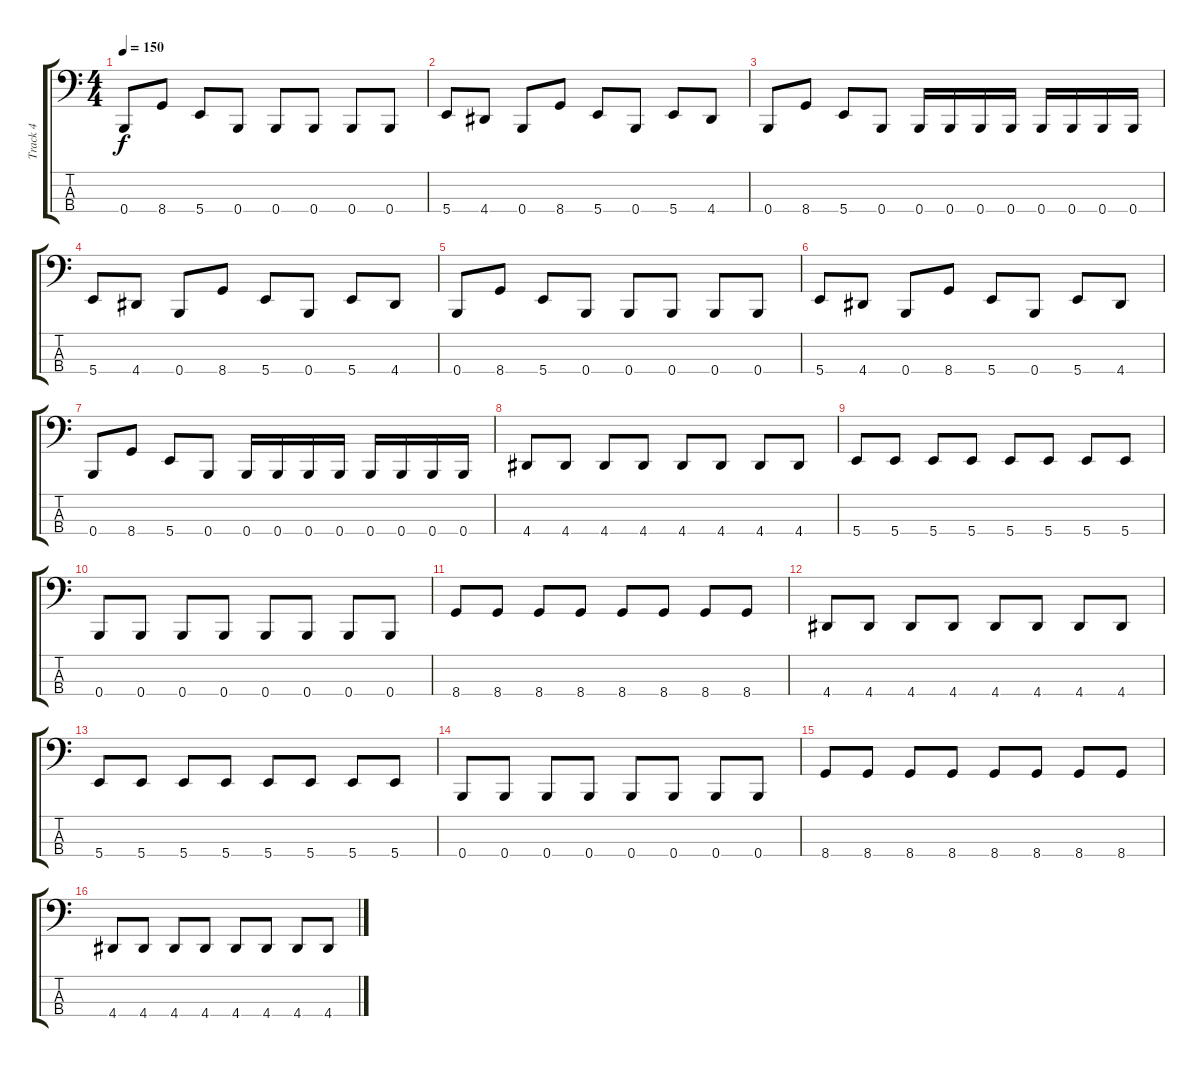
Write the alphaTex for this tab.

\track ("Track 4" "Track 4") {instrument electricbasspick}
\staff {score tabs}
\tuning (E2 B1 Gb1 B0) {hide}
\ts (4 4)
\tempo 150
\clef f4
\ks c
0.4.8{dy f} 8.4.8 5.4.8 0.4.8 0.4.8 0.4.8 0.4.8 0.4.8 |
5.4.8 4.4.8 0.4.8 8.4.8 5.4.8 0.4.8 5.4.8 4.4.8 |
0.4.8 8.4.8 5.4.8 0.4.8 0.4.16 0.4.16 0.4.16 0.4.16 0.4.16 0.4.16 0.4.16 0.4.16 |
5.4.8 4.4.8 0.4.8 8.4.8 5.4.8 0.4.8 5.4.8 4.4.8 |
0.4.8 8.4.8 5.4.8 0.4.8 0.4.8 0.4.8 0.4.8 0.4.8 |
5.4.8 4.4.8 0.4.8 8.4.8 5.4.8 0.4.8 5.4.8 4.4.8 |
0.4.8 8.4.8 5.4.8 0.4.8 0.4.16 0.4.16 0.4.16 0.4.16 0.4.16 0.4.16 0.4.16 0.4.16 |
4.4.8 4.4.8 4.4.8 4.4.8 4.4.8 4.4.8 4.4.8 4.4.8 |
5.4.8 5.4.8 5.4.8 5.4.8 5.4.8 5.4.8 5.4.8 5.4.8 |
0.4.8 0.4.8 0.4.8 0.4.8 0.4.8 0.4.8 0.4.8 0.4.8 |
8.4.8 8.4.8 8.4.8 8.4.8 8.4.8 8.4.8 8.4.8 8.4.8 |
4.4.8 4.4.8 4.4.8 4.4.8 4.4.8 4.4.8 4.4.8 4.4.8 |
5.4.8 5.4.8 5.4.8 5.4.8 5.4.8 5.4.8 5.4.8 5.4.8 |
0.4.8 0.4.8 0.4.8 0.4.8 0.4.8 0.4.8 0.4.8 0.4.8 |
8.4.8 8.4.8 8.4.8 8.4.8 8.4.8 8.4.8 8.4.8 8.4.8 |
4.4.8 4.4.8 4.4.8 4.4.8 4.4.8 4.4.8 4.4.8 4.4.8
